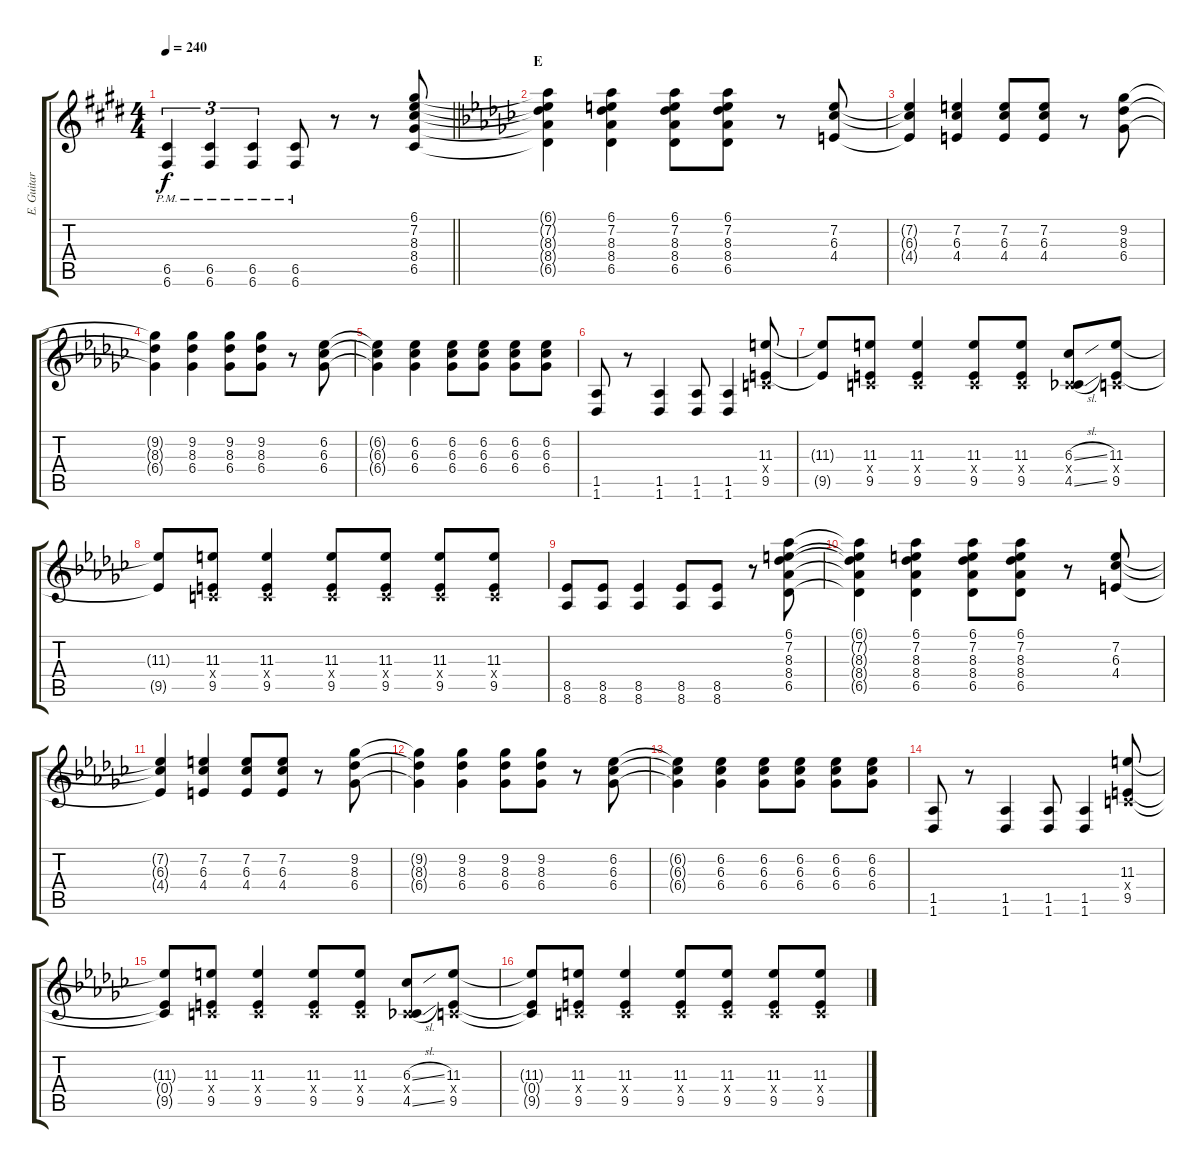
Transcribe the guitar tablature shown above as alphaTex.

\track ("E. Guitar I" "E. Guitar ") {instrument overdrivenguitar}
\staff {score tabs}
\tuning (D4 A3 F3 C3 G2 C2) {hide}
\ts (4 4)
\tempo 240
\clef g2
\barLineRight lightlight
\ks e
(6.5{pm} 6.6{pm}).4{tu (3 2) dy f} (6.5{pm} 6.6{pm}).4{tu (3 2)} (6.5{pm} 6.6{pm}).4{tu (3 2)} (6.5{pm} 6.6{pm}).8 r.8 r.8 (6.1 7.2 8.3 8.4 6.5).8 |
\section ("" "E")
\ks gb
(6.1{t} 7.2{t} 8.3{t} 8.4{t} 6.5{t}).4 (6.1 7.2 8.3 8.4 6.5).4 (6.1 7.2 8.3 8.4 6.5).8 (6.1 7.2 8.3 8.4 6.5).8 r.8 (7.2 6.3 4.4).8 |
(7.2{t} 6.3{t} 4.4{t}).4 (7.2 6.3 4.4).4 (7.2 6.3 4.4).8 (7.2 6.3 4.4).8 r.8 (9.2 8.3 6.4).8 |
(9.2{t} 8.3{t} 6.4{t}).4 (9.2 8.3 6.4).4 (9.2 8.3 6.4).8 (9.2 8.3 6.4).8 r.8 (6.2 6.3 6.4).8 |
(6.2{t} 6.3{t} 6.4{t}).4 (6.2 6.3 6.4).4 (6.2 6.3 6.4).8 (6.2 6.3 6.4).8 (6.2 6.3 6.4).8 (6.2 6.3 6.4).8 |
(1.5 1.6).8 r.8 (1.5 1.6).4 (1.5 1.6).8 (1.5 1.6).4 (11.3 0.4{x} 9.5).8 |
(11.3{t} 9.5{t}).8 (11.3 0.4{x} 9.5).8 (11.3 0.4{x} 9.5).4 (11.3 0.4{x} 9.5).8 (11.3 0.4{x} 9.5).8 (6.3{sl} 0.4{x} 4.5{sl}).8 (11.3 0.4{x} 9.5).8 |
(11.3{t} 9.5{t}).8 (11.3 0.4{x} 9.5).8 (11.3 0.4{x} 9.5).4 (11.3 0.4{x} 9.5).8 (11.3 0.4{x} 9.5).8 (11.3 0.4{x} 9.5).8 (11.3 0.4{x} 9.5).8 |
(8.5 8.6).8 (8.5 8.6).8 (8.5 8.6).4 (8.5 8.6).8 (8.5 8.6).8 r.8 (6.1 7.2 8.3 8.4 6.5).8 |
(6.1{t} 7.2{t} 8.3{t} 8.4{t} 6.5{t}).4 (6.1 7.2 8.3 8.4 6.5).4 (6.1 7.2 8.3 8.4 6.5).8 (6.1 7.2 8.3 8.4 6.5).8 r.8 (7.2 6.3 4.4).8 |
(7.2{t} 6.3{t} 4.4{t}).4 (7.2 6.3 4.4).4 (7.2 6.3 4.4).8 (7.2 6.3 4.4).8 r.8 (9.2 8.3 6.4).8 |
(9.2{t} 8.3{t} 6.4{t}).4 (9.2 8.3 6.4).4 (9.2 8.3 6.4).8 (9.2 8.3 6.4).8 r.8 (6.2 6.3 6.4).8 |
(6.2{t} 6.3{t} 6.4{t}).4 (6.2 6.3 6.4).4 (6.2 6.3 6.4).8 (6.2 6.3 6.4).8 (6.2 6.3 6.4).8 (6.2 6.3 6.4).8 |
(1.5 1.6).8 r.8 (1.5 1.6).4 (1.5 1.6).8 (1.5 1.6).4 (11.3 0.4{x} 9.5).8 |
(11.3{t} 0.4{t} 9.5{t}).8 (11.3 0.4{x} 9.5).8 (11.3 0.4{x} 9.5).4 (11.3 0.4{x} 9.5).8 (11.3 0.4{x} 9.5).8 (6.3{sl} 0.4{x} 4.5{sl}).8 (11.3 0.4{x} 9.5).8 |
(11.3{t} 0.4{t} 9.5{t}).8 (11.3 0.4{x} 9.5).8 (11.3 0.4{x} 9.5).4 (11.3 0.4{x} 9.5).8 (11.3 0.4{x} 9.5).8 (11.3 0.4{x} 9.5).8 (11.3 0.4{x} 9.5).8
